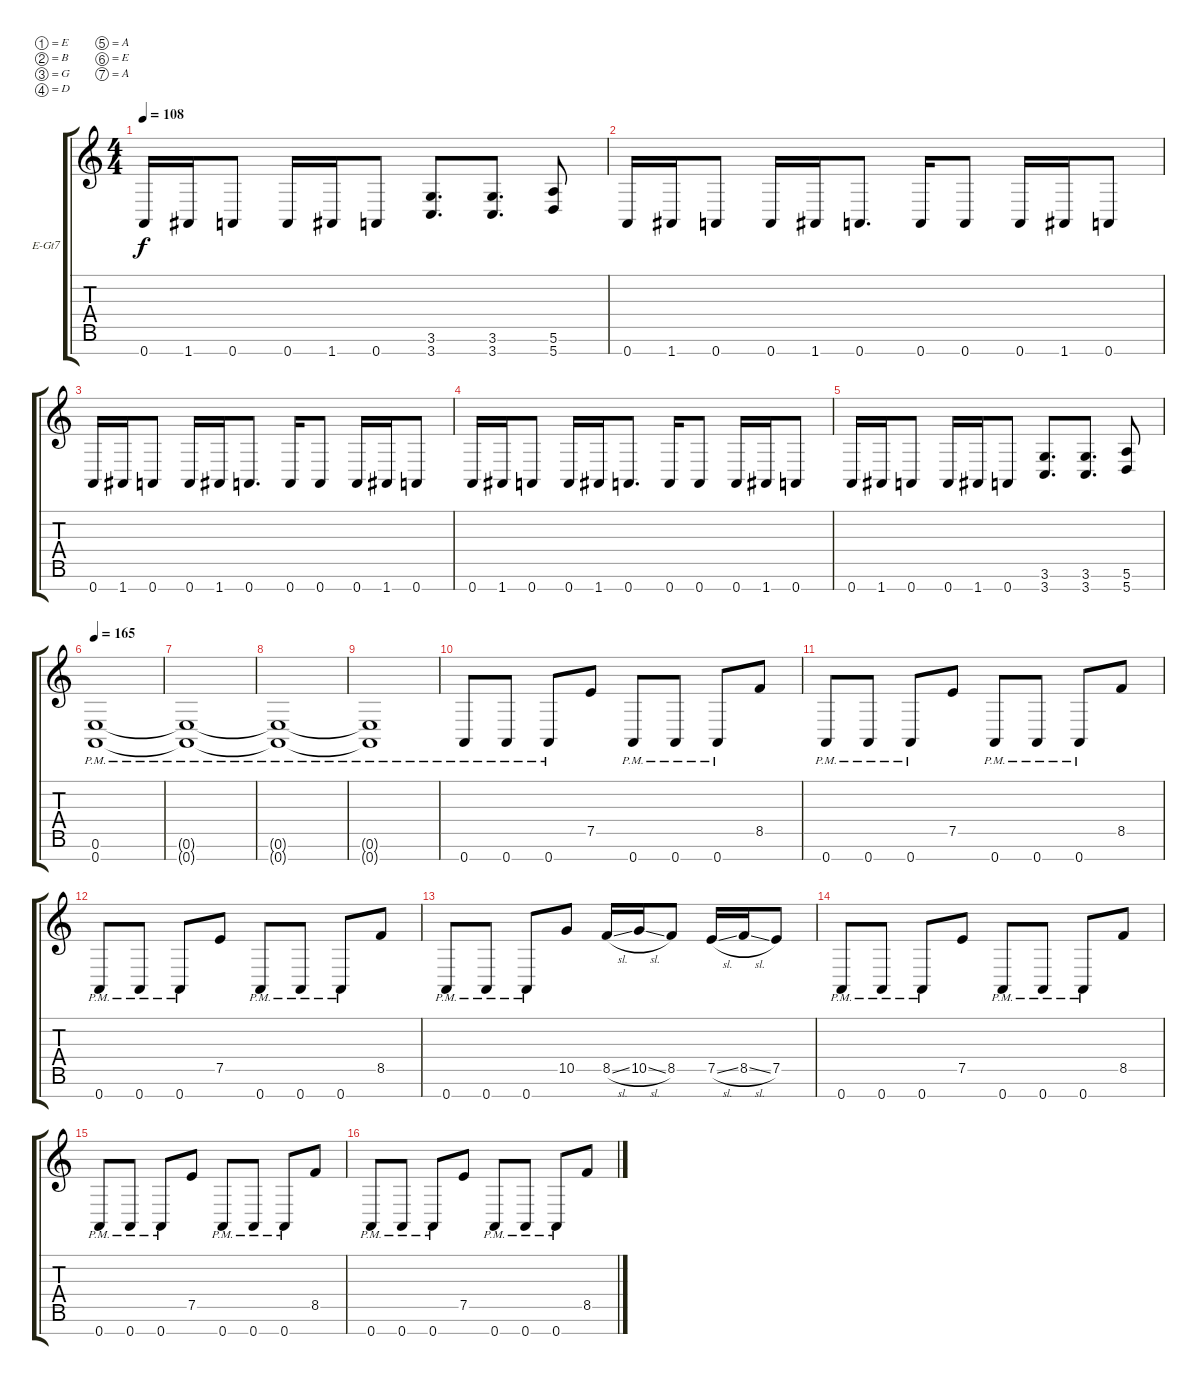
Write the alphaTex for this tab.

\defaultSystemsLayout 4
\bracketExtendMode groupsimilarinstruments
\firstSystemTrackNameOrientation horizontal
\otherSystemsTrackNameOrientation horizontal
\track ("Electric Guitar" "E-Gt7") {instrument distortionguitar}
\staff {score tabs}
\tuning (E4 B3 G3 D3 A2 E2 A1)
\ts (4 4)
\tempo 108
\clef g2
\ks c
0.7.16{dy f} 1.7.16 0.7.8 0.7.16 1.7.16 0.7.8 (3.7 3.6).8{d} (3.7 3.6).8{d} (5.7 5.6).8 |
0.7.16 1.7.16 0.7.8 0.7.16 1.7.16 0.7.8{d} 0.7.16 0.7.8 0.7.16 1.7.16 0.7.8 |
0.7.16 1.7.16 0.7.8 0.7.16 1.7.16 0.7.8{d} 0.7.16 0.7.8 0.7.16 1.7.16 0.7.8 |
0.7.16 1.7.16 0.7.8 0.7.16 1.7.16 0.7.8{d} 0.7.16 0.7.8 0.7.16 1.7.16 0.7.8 |
0.7.16 1.7.16 0.7.8 0.7.16 1.7.16 0.7.8 (3.7 3.6).8{d} (3.7 3.6).8{d} (5.7 5.6).8 |
\tempo 165
(0.6{pm} 0.7{pm}).1 |
(0.7{pm t} 0.6{pm t}).1 |
(0.7{pm t} 0.6{pm t}).1 |
(0.7{pm t} 0.6{pm t}).1 |
0.7{pm}.8 0.7{pm}.8 0.7{pm}.8 7.5.8 0.7{pm}.8 0.7{pm}.8 0.7{pm}.8 8.5.8 |
0.7{pm}.8 0.7{pm}.8 0.7{pm}.8 7.5.8 0.7{pm}.8 0.7{pm}.8 0.7{pm}.8 8.5.8 |
0.7{pm}.8 0.7{pm}.8 0.7{pm}.8 7.5.8 0.7{pm}.8 0.7{pm}.8 0.7{pm}.8 8.5.8 |
0.7{pm}.8 0.7{pm}.8 0.7{pm}.8 10.5.8 8.5{sl}.16 10.5{sl}.16 8.5.8 7.5{sl}.16 8.5{sl}.16 7.5.8 |
0.7{pm}.8 0.7{pm}.8 0.7{pm}.8 7.5.8 0.7{pm}.8 0.7{pm}.8 0.7{pm}.8 8.5.8 |
0.7{pm}.8 0.7{pm}.8 0.7{pm}.8 7.5.8 0.7{pm}.8 0.7{pm}.8 0.7{pm}.8 8.5.8 |
0.7{pm}.8 0.7{pm}.8 0.7{pm}.8 7.5.8 0.7{pm}.8 0.7{pm}.8 0.7{pm}.8 8.5.8
